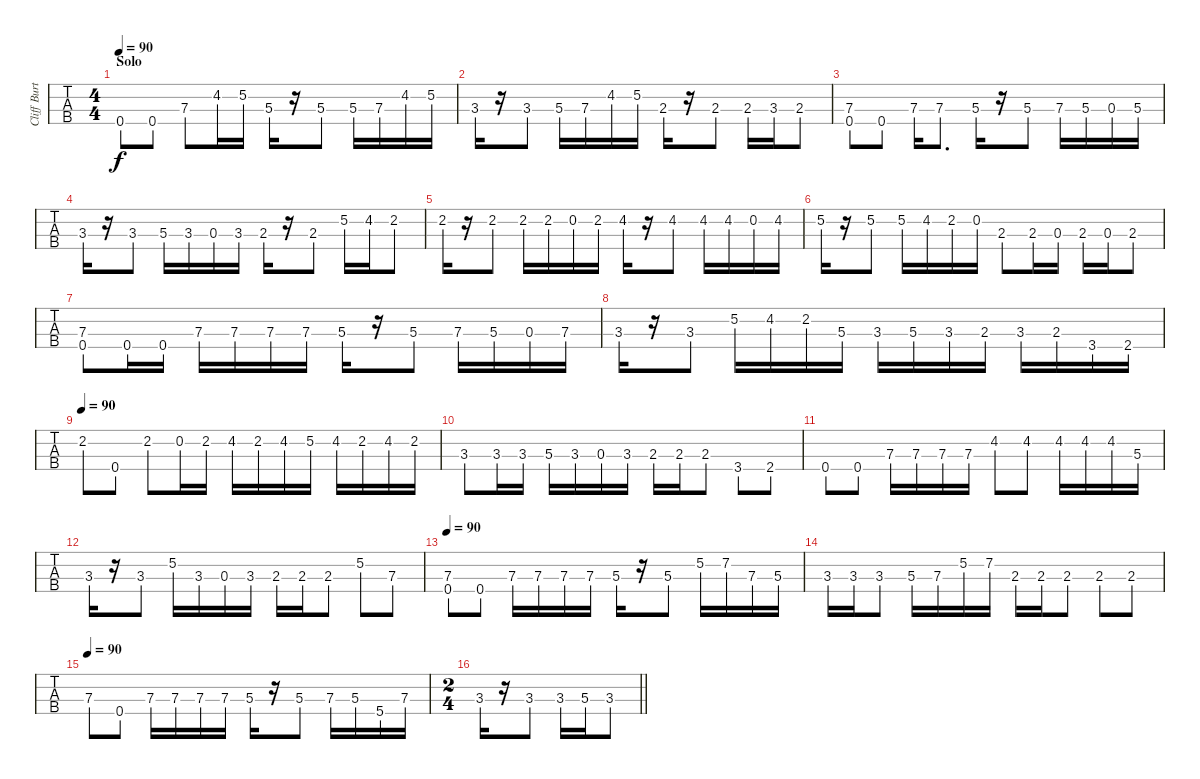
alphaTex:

\track ("Cliff Burton/Jason Newsted" "Cliff Burt") {instrument electricbassfinger}
\staff {tabs}
\tuning (G2 D2 A1 E1) {hide}
\ts (4 4)
\section ("" "Solo")
\tempo 90
\clef f4
\ks c
0.4.8{dy f} 0.4.8 7.3.8 4.2.16 5.2.16 5.3.16 r.16 5.3.8 5.3.16 7.3.16 4.2.16 5.2.16 |
3.3.16 r.16 3.3.8 5.3.16 7.3.16 4.2.16 5.2.16 2.3.16 r.16 2.3.8 2.3.16 3.3.16 2.3.8 |
(7.3 0.4).8 0.4.8 7.3.16 7.3.8{d} 5.3.16 r.16 5.3.8 7.3.16 5.3.16 0.3.16 5.3.16 |
3.3.16 r.16 3.3.8 5.3.16 3.3.16 0.3.16 3.3.16 2.3.16 r.16 2.3.8 5.2.16 4.2.16 2.2.8 |
2.2.16 r.16 2.2.8 2.2.16 2.2.16 0.2.16 2.2.16 4.2.16 r.16 4.2.8 4.2.16 4.2.16 0.2.16 4.2.16 |
5.2.16 r.16 5.2.8 5.2.16 4.2.16 2.2.16 0.2.16 2.3.8 2.3.16 0.3.16 2.3.16 0.3.16 2.3.8 |
(7.3 0.4).8 0.4.16 0.4.16 7.3.16 7.3.16 7.3.16 7.3.16 5.3.16 r.16 5.3.8 7.3.16 5.3.16 0.3.16 7.3.16 |
3.3.16 r.16 3.3.8 5.2.16 4.2.16 2.2.16 5.3.16 3.3.16 5.3.16 3.3.16 2.3.16 3.3.16 2.3.16 3.4.16 2.4.16 |
\tempo 90
2.2.8 0.4.8 2.2.8 0.2.16 2.2.16 4.2.16 2.2.16 4.2.16 5.2.16 4.2.16 2.2.16 4.2.16 2.2.16 |
3.3.8 3.3.16 3.3.16 5.3.16 3.3.16 0.3.16 3.3.16 2.3.16 2.3.16 2.3.8 3.4.8 2.4.8 |
0.4.8 0.4.8 7.3.16 7.3.16 7.3.16 7.3.16 4.2.8 4.2.8 4.2.16 4.2.16 4.2.16 5.3.16 |
3.3.16 r.16 3.3.8 5.2.16 3.3.16 0.3.16 3.3.16 2.3.16 2.3.16 2.3.8 5.2.8 7.3.8 |
\tempo 90
(7.3 0.4).8 0.4.8 7.3.16 7.3.16 7.3.16 7.3.16 5.3.16 r.16 5.3.8 5.2.16 7.2.16 7.3.16 5.3.16 |
3.3.16 3.3.16 3.3.8 5.3.16 7.3.16 5.2.16 7.2.16 2.3.16 2.3.16 2.3.8 2.3.8 2.3.8 |
\tempo 90
7.3.8 0.4.8 7.3.16 7.3.16 7.3.16 7.3.16 5.3.16 r.16 5.3.8 7.3.16 5.3.16 5.4.16 7.3.16 |
\ts (2 4)
\barLineRight lightlight
3.3.16 r.16 3.3.8 3.3.16 5.3.16 3.3.8
